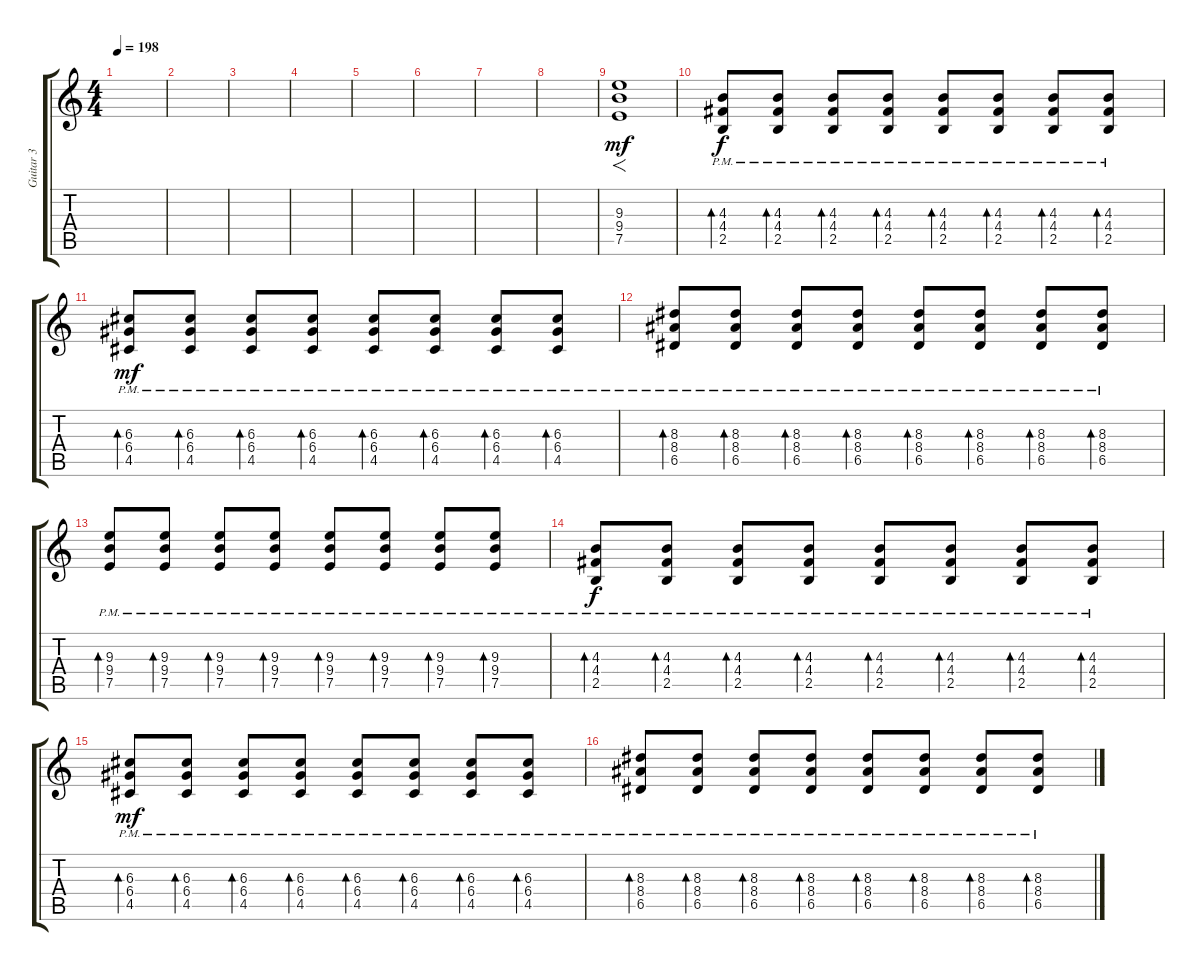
\track ("Guitar 3" "Guitar 3") {instrument overdrivenguitar}
\staff {score tabs}
\tuning (E4 B3 G3 D3 A2 E2) {hide}
\ts (4 4)
\tempo 198
\clef g2
\ks c
|
|
|
|
|
|
|
|
(9.3 9.4 7.5).1{f dy mf} |
(4.3{pm} 4.4{pm} 2.5{pm}).8{bd 30 dy f} (4.3{pm} 4.4{pm} 2.5{pm}).8{bd 30} (4.3{pm} 4.4{pm} 2.5{pm}).8{bd 30} (4.3{pm} 4.4{pm} 2.5{pm}).8{bd 30} (4.3{pm} 4.4{pm} 2.5{pm}).8{bd 30} (4.3{pm} 4.4{pm} 2.5{pm}).8{bd 30} (4.3{pm} 4.4{pm} 2.5{pm}).8{bd 30} (4.3{pm} 4.4{pm} 2.5{pm}).8{bd 30} |
(6.3 6.4{pm} 4.5{pm}).8{bd 30 dy mf} (6.3 6.4{pm} 4.5{pm}).8{bd 30} (6.3 6.4{pm} 4.5{pm}).8{bd 30} (6.3 6.4{pm} 4.5{pm}).8{bd 30} (6.3 6.4{pm} 4.5{pm}).8{bd 30} (6.3 6.4{pm} 4.5{pm}).8{bd 30} (6.3 6.4{pm} 4.5{pm}).8{bd 30} (6.3 6.4{pm} 4.5{pm}).8{bd 30} |
(8.3 8.4{pm} 6.5{pm}).8{bd 30} (8.3 8.4{pm} 6.5{pm}).8{bd 30} (8.3 8.4{pm} 6.5{pm}).8{bd 30} (8.3 8.4{pm} 6.5{pm}).8{bd 30} (8.3 8.4{pm} 6.5{pm}).8{bd 30} (8.3 8.4{pm} 6.5{pm}).8{bd 30} (8.3 8.4{pm} 6.5{pm}).8{bd 30} (8.3 8.4{pm} 6.5{pm}).8{bd 30} |
(9.3 9.4{pm} 7.5{pm}).8{bd 30} (9.3 9.4{pm} 7.5{pm}).8{bd 30} (9.3 9.4{pm} 7.5{pm}).8{bd 30} (9.3 9.4{pm} 7.5{pm}).8{bd 30} (9.3 9.4{pm} 7.5{pm}).8{bd 30} (9.3 9.4{pm} 7.5{pm}).8{bd 30} (9.3 9.4{pm} 7.5{pm}).8{bd 30} (9.3 9.4{pm} 7.5{pm}).8{bd 30} |
(4.3{pm} 4.4{pm} 2.5{pm}).8{bd 30 dy f} (4.3{pm} 4.4{pm} 2.5{pm}).8{bd 30} (4.3{pm} 4.4{pm} 2.5{pm}).8{bd 30} (4.3{pm} 4.4{pm} 2.5{pm}).8{bd 30} (4.3{pm} 4.4{pm} 2.5{pm}).8{bd 30} (4.3{pm} 4.4{pm} 2.5{pm}).8{bd 30} (4.3{pm} 4.4{pm} 2.5{pm}).8{bd 30} (4.3{pm} 4.4{pm} 2.5{pm}).8{bd 30} |
(6.3 6.4{pm} 4.5{pm}).8{bd 30 dy mf} (6.3 6.4{pm} 4.5{pm}).8{bd 30} (6.3 6.4{pm} 4.5{pm}).8{bd 30} (6.3 6.4{pm} 4.5{pm}).8{bd 30} (6.3 6.4{pm} 4.5{pm}).8{bd 30} (6.3 6.4{pm} 4.5{pm}).8{bd 30} (6.3 6.4{pm} 4.5{pm}).8{bd 30} (6.3 6.4{pm} 4.5{pm}).8{bd 30} |
(8.3 8.4{pm} 6.5{pm}).8{bd 30} (8.3 8.4{pm} 6.5{pm}).8{bd 30} (8.3 8.4{pm} 6.5{pm}).8{bd 30} (8.3 8.4{pm} 6.5{pm}).8{bd 30} (8.3 8.4{pm} 6.5{pm}).8{bd 30} (8.3 8.4{pm} 6.5{pm}).8{bd 30} (8.3 8.4{pm} 6.5{pm}).8{bd 30} (8.3 8.4{pm} 6.5{pm}).8{bd 30}
